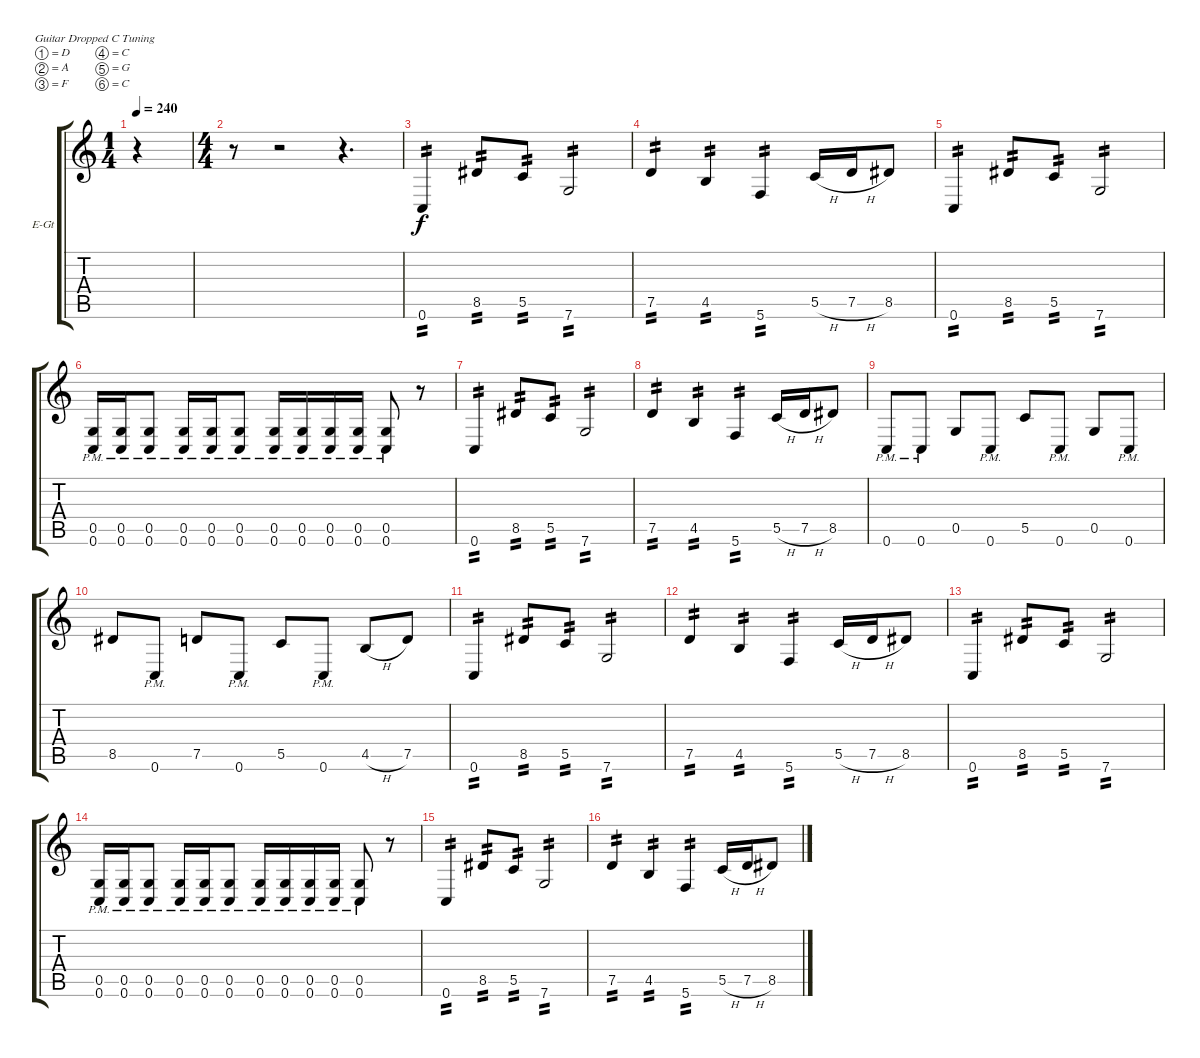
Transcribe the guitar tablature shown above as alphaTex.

\bracketExtendMode groupsimilarinstruments
\firstSystemTrackNameOrientation horizontal
\otherSystemsTrackNameOrientation horizontal
\track ("Sal" "E-Gt") {instrument distortionguitar}
\staff {score tabs}
\tuning (D4 A3 F3 C3 G2 C2)
\ts (1 4)
\tempo 240
\clef g2
\ks c
r.4{dy f instrument distortionguitar} |
\ts (4 4)
r.8 r.2 r.4{d} |
0.6.4{tp 2} 8.5.8{tp 2} 5.5.8{tp 2} 7.6.2{tp 2} |
7.5.4{tp 2} 4.5.4{tp 2} 5.6.4{tp 2} 5.5{h}.16 7.5{h}.16 8.5.8 |
0.6.4{tp 2} 8.5.8{tp 2} 5.5.8{tp 2} 7.6.2{tp 2} |
(0.5{pm} 0.6{pm}).16 (0.5{pm} 0.6{pm}).16 (0.5{pm} 0.6{pm}).8 (0.5{pm} 0.6{pm}).16 (0.5{pm} 0.6{pm}).16 (0.5{pm} 0.6{pm}).8 (0.5{pm} 0.6{pm}).16 (0.5{pm} 0.6{pm}).16 (0.5{pm} 0.6{pm}).16 (0.5{pm} 0.6{pm}).16 (0.5{pm} 0.6{pm}).8 r.8 |
0.6.4{tp 2} 8.5.8{tp 2} 5.5.8{tp 2} 7.6.2{tp 2} |
7.5.4{tp 2} 4.5.4{tp 2} 5.6.4{tp 2} 5.5{h}.16 7.5{h}.16 8.5.8 |
0.6{pm}.8 0.6{pm}.8 0.5.8 0.6{pm}.8 5.5.8 0.6{pm}.8 0.5.8 0.6{pm}.8 |
8.5.8 0.6{pm}.8 7.5.8 0.6{pm}.8 5.5.8 0.6{pm}.8 4.5{h}.8 7.5.8 |
0.6.4{tp 2} 8.5.8{tp 2} 5.5.8{tp 2} 7.6.2{tp 2} |
7.5.4{tp 2} 4.5.4{tp 2} 5.6.4{tp 2} 5.5{h}.16 7.5{h}.16 8.5.8 |
0.6.4{tp 2} 8.5.8{tp 2} 5.5.8{tp 2} 7.6.2{tp 2} |
(0.5{pm} 0.6{pm}).16 (0.5{pm} 0.6{pm}).16 (0.5{pm} 0.6{pm}).8 (0.5{pm} 0.6{pm}).16 (0.5{pm} 0.6{pm}).16 (0.5{pm} 0.6{pm}).8 (0.5{pm} 0.6{pm}).16 (0.5{pm} 0.6{pm}).16 (0.5{pm} 0.6{pm}).16 (0.5{pm} 0.6{pm}).16 (0.5{pm} 0.6{pm}).8 r.8 |
0.6.4{tp 2} 8.5.8{tp 2} 5.5.8{tp 2} 7.6.2{tp 2} |
7.5.4{tp 2} 4.5.4{tp 2} 5.6.4{tp 2} 5.5{h}.16 7.5{h}.16 8.5.8
